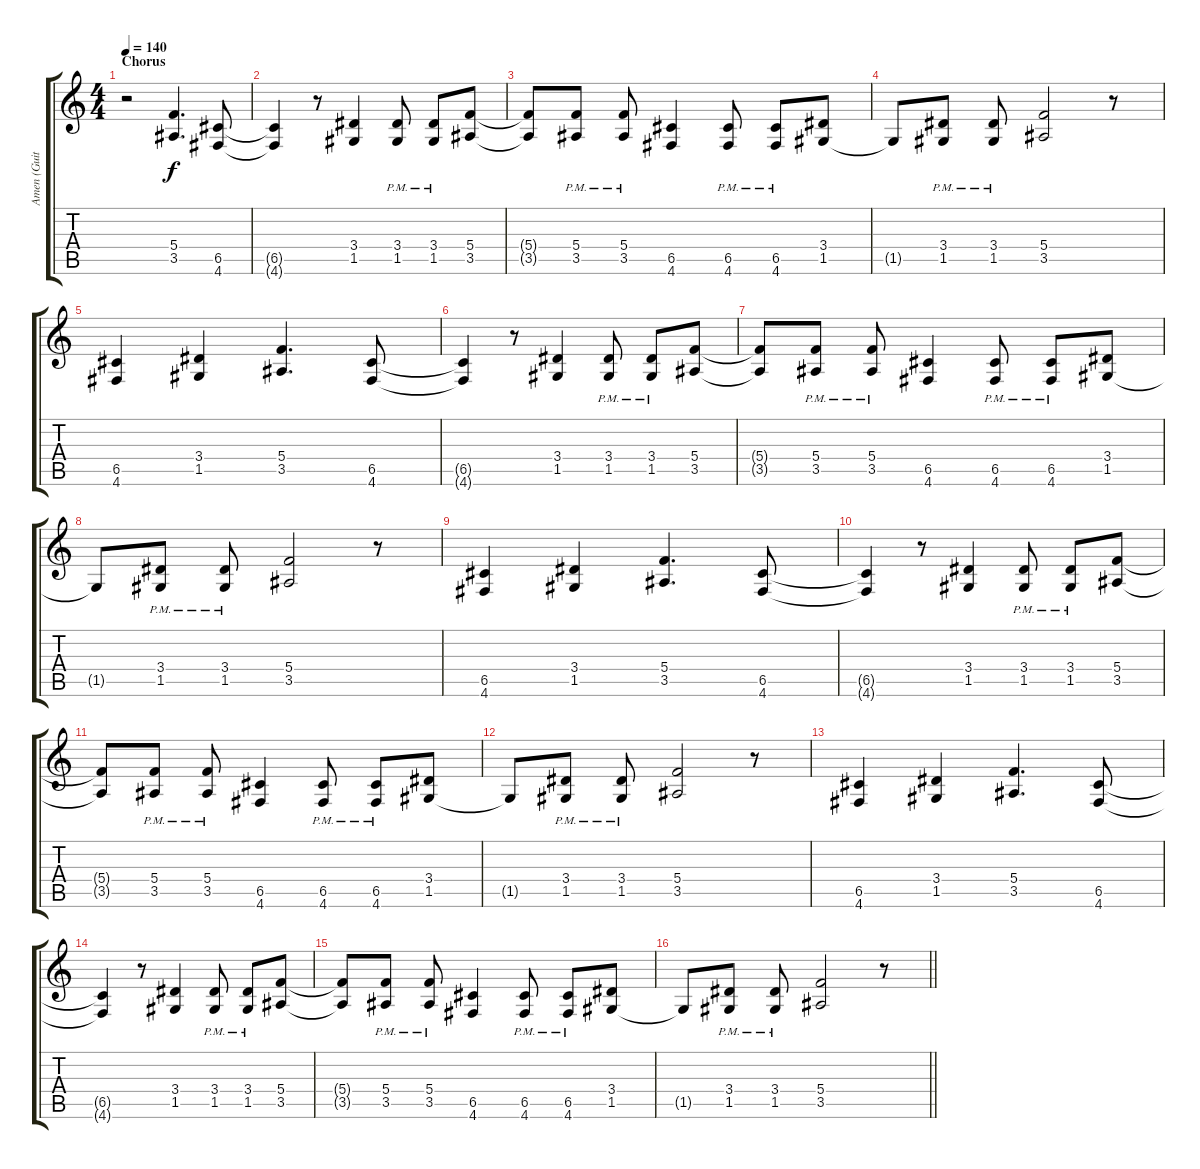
\track ("Amen (Guitar)" "Amen (Guit") {instrument distortionguitar}
\staff {score tabs}
\tuning (D4 A3 F3 C3 G2 D2) {hide}
\ts (4 4)
\section ("" "Chorus")
\tempo 140
\clef g2
\ks c
r.2{dy f instrument distortionguitar} (5.4 3.5).4{d} (6.5 4.6).8 |
(6.5{t} 4.6{t}).4 r.8 (3.4 1.5).4 (3.4{pm} 1.5{pm}).8 (3.4{pm} 1.5{pm}).8 (5.4 3.5).8 |
(5.4{t} 3.5{t}).8 (5.4{pm} 3.5{pm}).8 (5.4{pm} 3.5{pm}).8 (6.5 4.6).4 (6.5{pm} 4.6{pm}).8 (6.5{pm} 4.6{pm}).8 (3.4 1.5).8 |
1.5{t}.8 (3.4{pm} 1.5{pm}).8 (3.4{pm} 1.5{pm}).8 (5.4 3.5).2 r.8 |
(6.5 4.6).4 (3.4 1.5).4 (5.4 3.5).4{d} (6.5 4.6).8 |
(6.5{t} 4.6{t}).4 r.8 (3.4 1.5).4 (3.4{pm} 1.5{pm}).8 (3.4{pm} 1.5{pm}).8 (5.4 3.5).8 |
(5.4{t} 3.5{t}).8 (5.4{pm} 3.5{pm}).8 (5.4{pm} 3.5{pm}).8 (6.5 4.6).4 (6.5{pm} 4.6{pm}).8 (6.5{pm} 4.6{pm}).8 (3.4 1.5).8 |
1.5{t}.8 (3.4{pm} 1.5{pm}).8 (3.4{pm} 1.5{pm}).8 (5.4 3.5).2 r.8 |
(6.5 4.6).4 (3.4 1.5).4 (5.4 3.5).4{d} (6.5 4.6).8 |
(6.5{t} 4.6{t}).4 r.8 (3.4 1.5).4 (3.4{pm} 1.5{pm}).8 (3.4{pm} 1.5{pm}).8 (5.4 3.5).8 |
(5.4{t} 3.5{t}).8 (5.4{pm} 3.5{pm}).8 (5.4{pm} 3.5{pm}).8 (6.5 4.6).4 (6.5{pm} 4.6{pm}).8 (6.5{pm} 4.6{pm}).8 (3.4 1.5).8 |
1.5{t}.8 (3.4{pm} 1.5{pm}).8 (3.4{pm} 1.5{pm}).8 (5.4 3.5).2 r.8 |
(6.5 4.6).4 (3.4 1.5).4 (5.4 3.5).4{d} (6.5 4.6).8 |
(6.5{t} 4.6{t}).4 r.8 (3.4 1.5).4 (3.4{pm} 1.5{pm}).8 (3.4{pm} 1.5{pm}).8 (5.4 3.5).8 |
(5.4{t} 3.5{t}).8 (5.4{pm} 3.5{pm}).8 (5.4{pm} 3.5{pm}).8 (6.5 4.6).4 (6.5{pm} 4.6{pm}).8 (6.5{pm} 4.6{pm}).8 (3.4 1.5).8 |
\barLineRight lightlight
1.5{t}.8 (3.4{pm} 1.5{pm}).8 (3.4{pm} 1.5{pm}).8 (5.4 3.5).2 r.8
